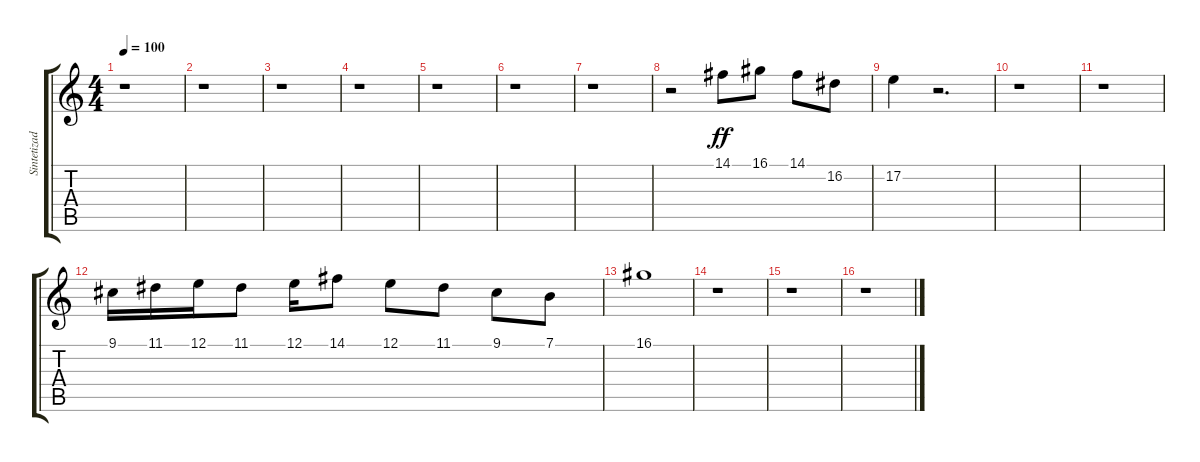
\track ("Sintetizador" "Sintetizad") {instrument fx5brightness}
\staff {score tabs}
\tuning (E4 B3 G3 D3 A2 E2) {hide}
\ts (4 4)
\tempo 100
\clef g2
\ks c
r.1{dy f} |
r.1 |
r.1 |
r.1 |
r.1 |
r.1 |
r.1 |
r.2 14.1.8{dy ff} 16.1.8 14.1.8 16.2.8 |
17.2.4 r.2{d} |
r.1 |
r.1 |
9.1.16 11.1.16 12.1.16 11.1.8 12.1.16 14.1.8 12.1.8 11.1.8 9.1.8 7.1.8 |
16.1.1 |
r.1 |
r.1 |
r.1
